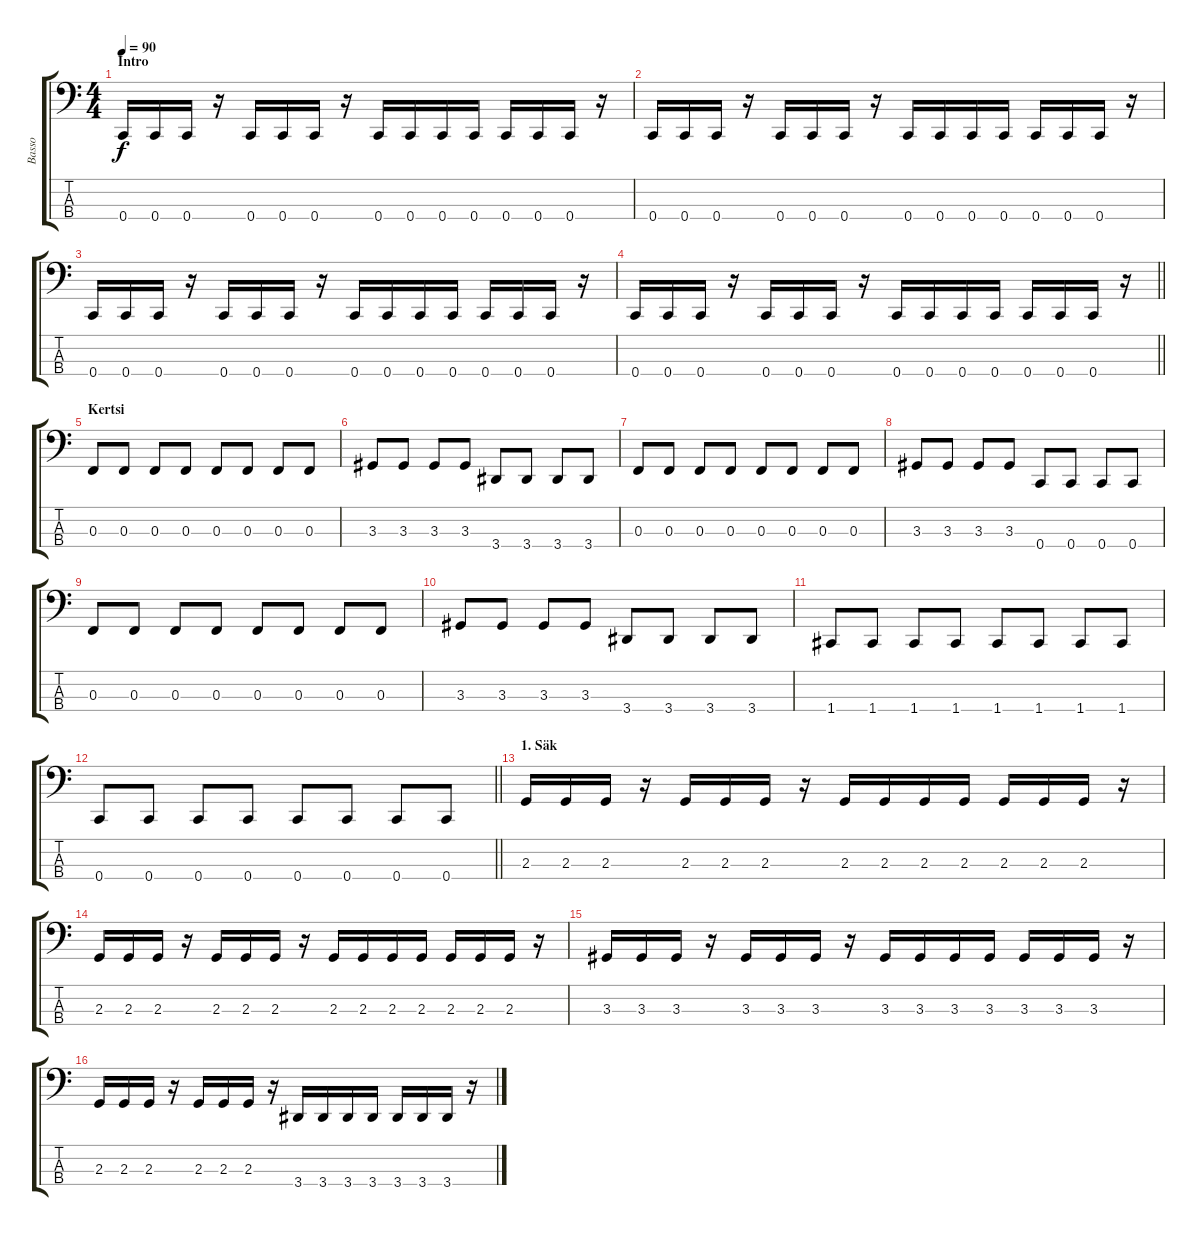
\track ("Basso" "Basso") {instrument electricbasspick}
\staff {score tabs}
\tuning (Eb2 Bb1 F1 C1) {hide}
\ts (4 4)
\section ("" "Intro")
\tempo 90
\clef f4
\ks c
0.4.16{dy f instrument electricbasspick} 0.4.16 0.4.16 r.16 0.4.16 0.4.16 0.4.16 r.16 0.4.16 0.4.16 0.4.16 0.4.16 0.4.16 0.4.16 0.4.16 r.16 |
0.4.16 0.4.16 0.4.16 r.16 0.4.16 0.4.16 0.4.16 r.16 0.4.16 0.4.16 0.4.16 0.4.16 0.4.16 0.4.16 0.4.16 r.16 |
0.4.16 0.4.16 0.4.16 r.16 0.4.16 0.4.16 0.4.16 r.16 0.4.16 0.4.16 0.4.16 0.4.16 0.4.16 0.4.16 0.4.16 r.16 |
\barLineRight lightlight
0.4.16 0.4.16 0.4.16 r.16 0.4.16 0.4.16 0.4.16 r.16 0.4.16 0.4.16 0.4.16 0.4.16 0.4.16 0.4.16 0.4.16 r.16 |
\section ("" "Kertsi")
0.3.8 0.3.8 0.3.8 0.3.8 0.3.8 0.3.8 0.3.8 0.3.8 |
3.3.8 3.3.8 3.3.8 3.3.8 3.4.8 3.4.8 3.4.8 3.4.8 |
0.3.8 0.3.8 0.3.8 0.3.8 0.3.8 0.3.8 0.3.8 0.3.8 |
3.3.8 3.3.8 3.3.8 3.3.8 0.4.8 0.4.8 0.4.8 0.4.8 |
0.3.8 0.3.8 0.3.8 0.3.8 0.3.8 0.3.8 0.3.8 0.3.8 |
3.3.8 3.3.8 3.3.8 3.3.8 3.4.8 3.4.8 3.4.8 3.4.8 |
1.4.8 1.4.8 1.4.8 1.4.8 1.4.8 1.4.8 1.4.8 1.4.8 |
\barLineRight lightlight
0.4.8 0.4.8 0.4.8 0.4.8 0.4.8 0.4.8 0.4.8 0.4.8 |
\section ("" "1. Säk")
2.3.16 2.3.16 2.3.16 r.16 2.3.16 2.3.16 2.3.16 r.16 2.3.16 2.3.16 2.3.16 2.3.16 2.3.16 2.3.16 2.3.16 r.16 |
2.3.16 2.3.16 2.3.16 r.16 2.3.16 2.3.16 2.3.16 r.16 2.3.16 2.3.16 2.3.16 2.3.16 2.3.16 2.3.16 2.3.16 r.16 |
3.3.16 3.3.16 3.3.16 r.16 3.3.16 3.3.16 3.3.16 r.16 3.3.16 3.3.16 3.3.16 3.3.16 3.3.16 3.3.16 3.3.16 r.16 |
2.3.16 2.3.16 2.3.16 r.16 2.3.16 2.3.16 2.3.16 r.16 3.4.16 3.4.16 3.4.16 3.4.16 3.4.16 3.4.16 3.4.16 r.16
